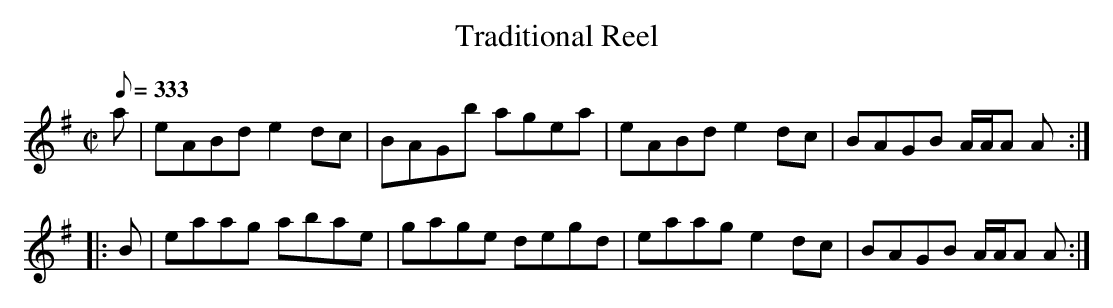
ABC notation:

X:1
T:Traditional Reel
L:1/8
M:C|
Q:333
K:Ador
a|eABd e2 dc|BAGb agea|eABd e2 dc|BAGB A/A/A A:|
|:B|eaag abae|gage degd|eaag e2 dc|BAGB A/A/A A:|
